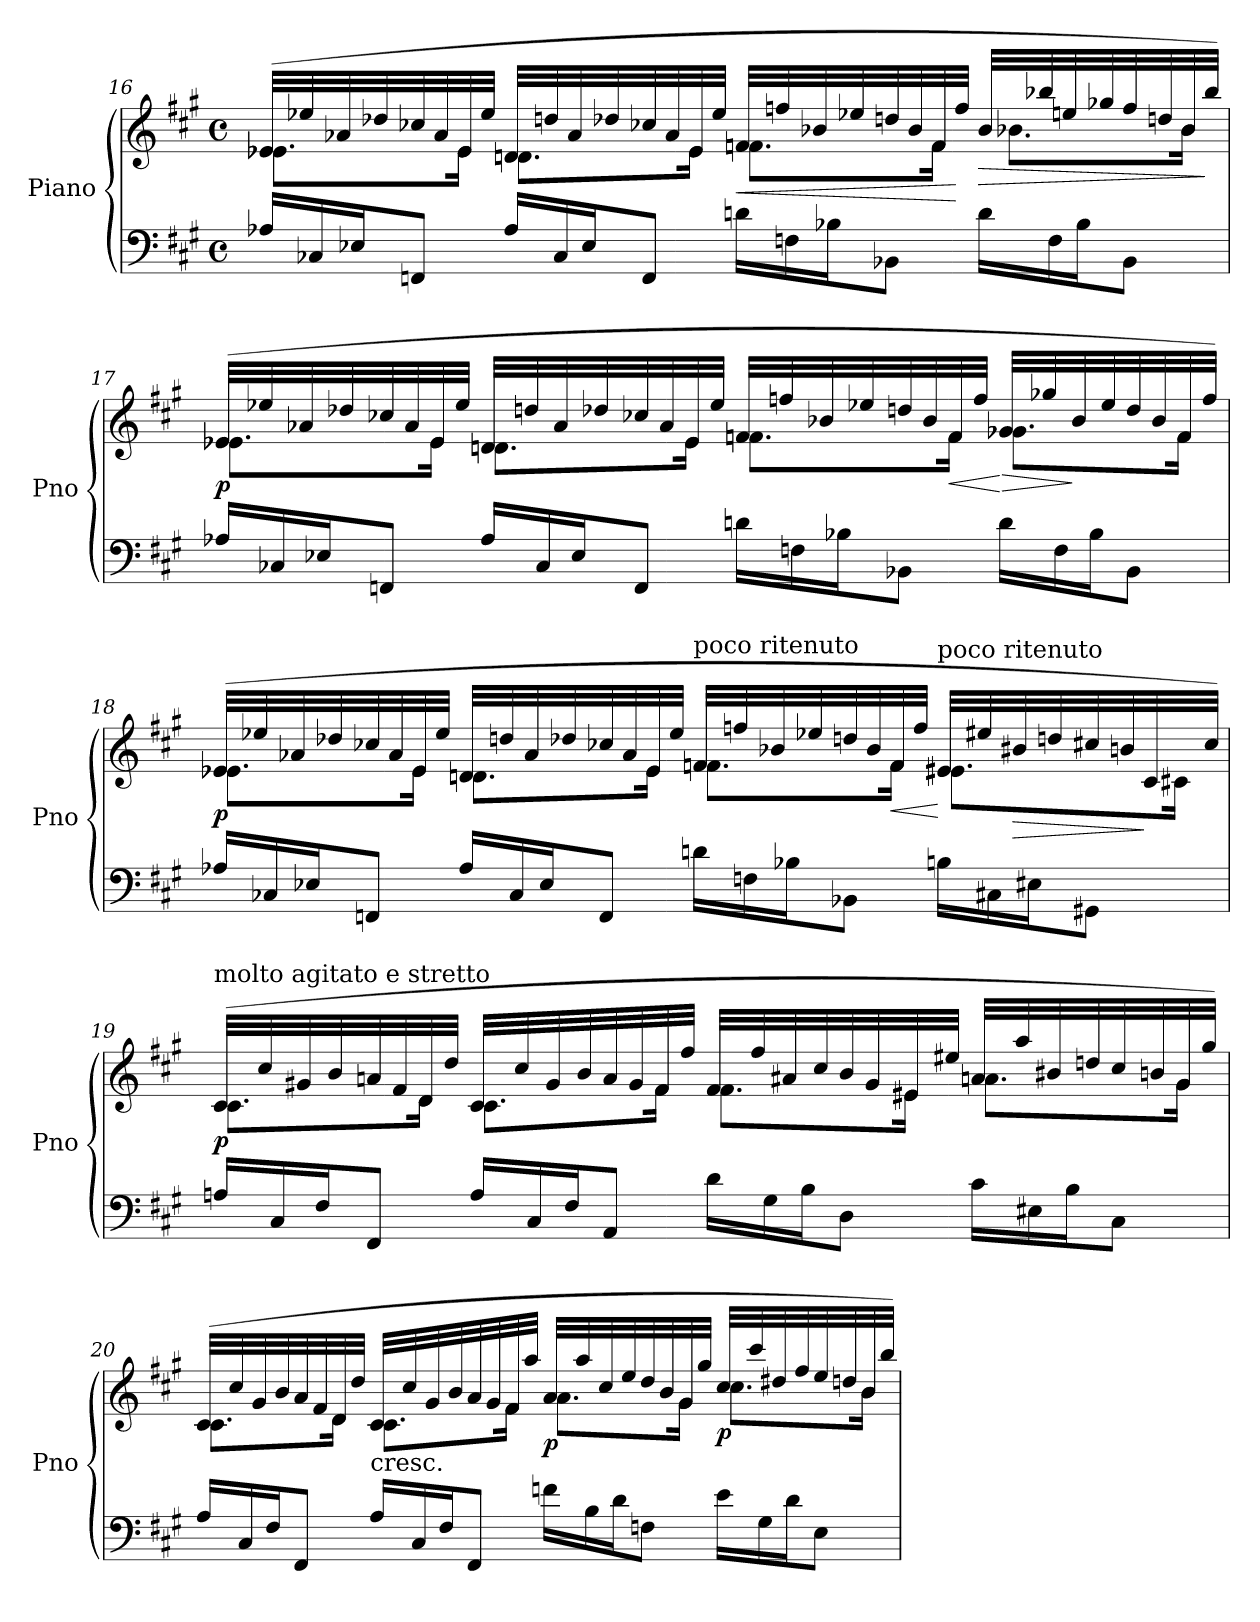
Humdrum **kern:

**kern	**kern	**dynam
*part1	*part1	*part1
*staff2	*staff1	*staff1/2
*I"Piano	*	*
*I'Pno	*	*
!!LO:LB:g=z
*clefF4	*clefG2	*
*k[f#c#g#]	*k[f#c#g#]	*
*A:	*A:	*
*M4/4	*M4/4	*
*met(c)	*met(c)	*
*Xtuplet	*	*
=16	=16	=16
*	*^	*
24A-X/LL	(32e-X/LLL	8.e-X\L	.
.	32ee-X/	.	.
24C-X/	.	.	.
.	32a-X/	.	.
24E-X/J	.	.	.
.	32dd-X/	.	.
8FFn/J	32cc-X/	.	.
.	32a-/	.	.
.	32e-/	16e-\Jk	.
.	32ee-/JJJ	.	.
24A-/LL	32dn/LLL	8.dn\L	.
.	32ddn/	.	.
24C-/	.	.	.
.	32a-/	.	.
24E-/J	.	.	.
.	32dd-X/	.	.
8FF/J	32cc-X/	.	.
.	32a-/	.	.
.	32e-/	16e-\Jk	.
.	32ee-/JJJ	.	.
!	!	!	!LO:HP:b
24dn\LL	32fn/LLL	8.fn\L	<
.	32ffn/	.	.
24Fn\	.	.	.
.	32b-X/	.	.
24B-X\J	.	.	.
.	32ee-X/	.	.
8BB-X\J	32ddn/	.	.
.	32b-/	.	.
.	32f/	16f\Jk	.
.	32ff/JJJ	.	[
!	!	!	!LO:HP:b
24d\LL	32b-/LLL	8.b-X\L	>
.	32bb-X/	.	.
24F\	.	.	.
.	32een/	.	.
24B-\J	.	.	.
.	32gg-X/	.	.
8BB-\J	32ff/	.	.
.	32ddn/	.	.
.	32b-/	16b-\Jk	.
.	32bb-/JJJ)	.	]
!!LO:LB:g=z	!!
=17	=17	=17	=17
!	!	!	!LO:DY:b
24A-X/LL	(32e-X/LLL	8.e-X\L	p
.	32ee-X/	.	.
24C-X/	.	.	.
.	32a-X/	.	.
24E-X/J	.	.	.
.	32dd-X/	.	.
8FFn/J	32cc-X/	.	.
.	32a-/	.	.
.	32e-/	16e-\Jk	.
.	32ee-/JJJ	.	.
24A-/LL	32dn/LLL	8.dn\L	.
.	32ddn/	.	.
24C-/	.	.	.
.	32a-/	.	.
24E-/J	.	.	.
.	32dd-X/	.	.
8FF/J	32cc-X/	.	.
.	32a-/	.	.
.	32e-/	16e-\Jk	.
.	32ee-/JJJ	.	.
24dn\LL	32fn/LLL	8.fn\L	.
.	32ffn/	.	.
24Fn\	.	.	.
.	32b-X/	.	.
24B-X\J	.	.	.
.	32ee-X/	.	.
8BB-X\J	32ddn/	.	.
.	32b-/	.	.
!	!	!	!LO:HP:b
.	32f/	16f\Jk	<
.	32ff/JJJ	.	.
!	!	!	!LO:HP:n=1:b
24d\LL	32g-X/LLL	8.g-X\L	[ >
.	32gg-X/	.	.
24F\	.	.	.
.	32b-/	.	]
24B-\J	.	.	.
.	32ee-/	.	.
8BB-\J	32dd/	.	.
.	32b-/	.	.
.	32f/	16f\Jk	.
.	32ff/JJJ)	.	.
!!LO:LB:g=z	!!
=18	=18	=18	=18
!	!	!	!LO:DY:b
24A-X/LL	(32e-X/LLL	8.e-X\L	p
.	32ee-X/	.	.
24C-X/	.	.	.
.	32a-X/	.	.
24E-X/J	.	.	.
.	32dd-X/	.	.
8FFn/J	32cc-X/	.	.
.	32a-/	.	.
.	32e-/	16e-\Jk	.
.	32ee-/JJJ	.	.
24A-/LL	32dn/LLL	8.dn\L	.
.	32ddn/	.	.
24C-/	.	.	.
.	32a-/	.	.
24E-/J	.	.	.
.	32dd-X/	.	.
8FF/J	32cc-X/	.	.
.	32a-/	.	.
.	32e-/	16e-\Jk	.
.	32ee-/JJJ	.	.
!	!LO:TX:a:t=poco ritenuto	!	!
24dn\LL	32fn/LLL	8.fn\L	.
.	32ffn/	.	.
24Fn\	.	.	.
.	32b-X/	.	.
24B-X\J	.	.	.
.	32ee-X/	.	.
8BB-X\J	32ddn/	.	.
.	32b-/	.	.
!	!	!	!LO:HP:b
.	32f/	16f\Jk	<
.	32ff/JJJ	.	.
!	!LO:TX:a:t=poco ritenuto	!	!
24Bn\LL	32e#X/LLL	8.e#X\L	[
.	32ee#X/	.	.
24C#X\	.	.	.
!	!	!	!LO:HP:b
.	32b#X/	.	>
24E#X\J	.	.	.
.	32ddn/	.	.
8GG#X\J	32cc#X/	.	.
.	32bn/	.	.
.	32c#/	16c#X\Jk	]
.	32cc#/JJJ)	.	.
!!LO:LB:g=z	!!
=19	=19	=19	=19
!	!LO:TX:a:t=molto agitato e stretto	!	!
!	!	!	!LO:DY:b
24An/LL	(32c#/LLL	8.c#\L	p
.	32cc#/	.	.
24C#/	.	.	.
.	32g#X/	.	.
24F#/J	.	.	.
.	32b/	.	.
8FF#/J	32an/	.	.
.	32f#/	.	.
.	32d/	16d\Jk	.
.	32dd/JJJ	.	.
24A/LL	32c#/LLL	8.c#\L	.
.	32cc#/	.	.
24C#/	.	.	.
.	32g#/	.	.
24F#/J	.	.	.
.	32b/	.	.
8AA/J	32a/	.	.
.	32g#/	.	.
.	32f#/	16f#\Jk	.
.	32ff#/JJJ	.	.
24d\LL	32f#/LLL	8.f#\L	.
.	32ff#/	.	.
24G#\	.	.	.
.	32a#X/	.	.
24B\J	.	.	.
.	32cc#/	.	.
8D\J	32b/	.	.
.	32g#/	.	.
.	32e#X/	16e#X\Jk	.
.	32ee#X/JJJ	.	.
24c#\LL	32an/LLL	8.an\L	.
.	32aa/	.	.
24E#X\	.	.	.
.	32b#X/	.	.
24B\J	.	.	.
.	32ddn/	.	.
8C#\J	32cc#/	.	.
.	32bn/	.	.
.	32g#/	16g#\Jk	.
.	32gg#/JJJ)	.	.
!!LO:PB:g=z	!!
=20	=20	=20	=20
24A/LL	(32c#/LLL	8.c#\L	.
.	32cc#/	.	.
24C#/	.	.	.
.	32g#/	.	.
24F#/J	.	.	.
.	32b/	.	.
8FF#/J	32a/	.	.
.	32f#/	.	.
.	32d/	16d\Jk	.
.	32dd/JJJ	.	.
!	!LO:TX:b:t=cresc.	!	!
24A/LL	32c#/LLL	8.c#\L	.
.	32cc#/	.	.
24C#/	.	.	.
.	32g#/	.	.
24F#/J	.	.	.
.	32b/	.	.
8FF#/J	32a/	.	.
.	32g#/	.	.
.	32f#/	16f#\Jk	.
.	32aa/JJJ	.	.
!	!	!	!LO:DY:b
24fn\LL	32a/LLL	8.a\L	p
.	32aa/	.	.
24B\	.	.	.
.	32cc#/	.	.
24d\J	.	.	.
.	32ee/	.	.
8Fn\J	32dd/	.	.
.	32b/	.	.
.	32g#/	16g#\Jk	.
.	32gg#/JJJ	.	.
!	!	!	!LO:DY:b
24e\LL	32cc#/LLL	8.cc#\L	p
.	32ccc#/	.	.
24G#\	.	.	.
.	32dd#X/	.	.
24d\J	.	.	.
.	32ff#/	.	.
8E\J	32ee/	.	.
.	32ddn/	.	.
.	32b/	16b\Jk	.
.	32bb/JJJ)	.	.
*	*v	*v	*
=	=	=
*-	*-	*-
